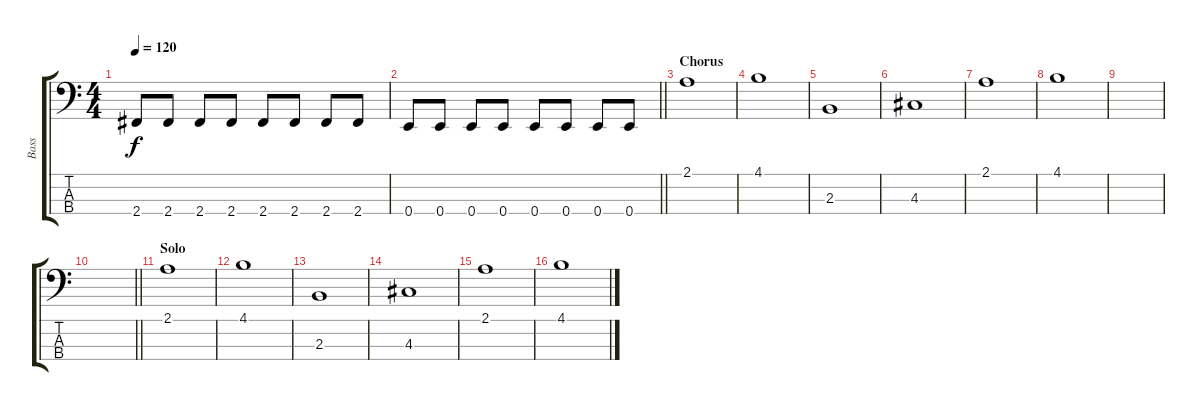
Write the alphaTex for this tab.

\track ("Bass" "Bass") {instrument electricbassfinger}
\staff {score tabs}
\tuning (G2 D2 A1 E1) {hide}
\ts (4 4)
\tempo 120
\clef f4
\ks c
2.4.8{dy f} 2.4.8 2.4.8 2.4.8 2.4.8 2.4.8 2.4.8 2.4.8 |
\barLineRight lightlight
0.4.8 0.4.8 0.4.8 0.4.8 0.4.8 0.4.8 0.4.8 0.4.8 |
\section ("" "Chorus")
2.1.1 |
4.1.1 |
2.3.1 |
4.3.1 |
2.1.1 |
4.1.1 |
|
\barLineRight lightlight
|
\section ("" "Solo")
2.1.1 |
4.1.1 |
2.3.1 |
4.3.1 |
2.1.1 |
4.1.1
